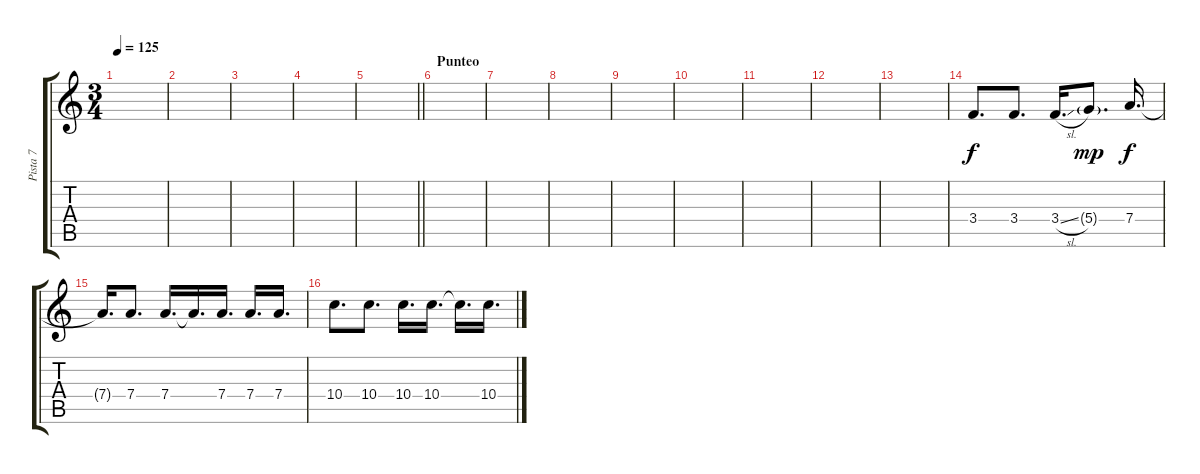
\track ("Pista 7" "Pista 7") {instrument electricguitarclean}
\staff {score tabs}
\tuning (E4 B3 G3 D3 A2 E2) {hide}
\ts (3 4)
\tempo 125
\clef g2
\ks c
|
|
|
|
\barLineRight lightlight
|
\section ("" "Punteo")
|
|
|
|
|
|
|
|
3.4.8{d volume 16} 3.4.8{d} 3.4{sl}.16{d} 5.4{g}.8{d dy mp} 7.4.16{d dy f} |
7.4{t}.16{d} 7.4.8{d} 7.4.16{d} 7.4{t}.16{d} 7.4.16{d} 7.4.16{d} 7.4.16{d} |
10.4.8{d} 10.4.8{d} 10.4.16{d} 10.4.16{d} 10.4{t}.16{d} 10.4{sl}.16{d}
